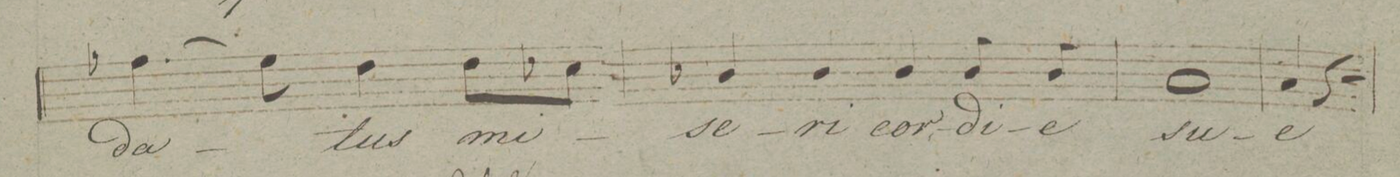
**kern	**text	**dynam
*I"Tenore.	*	*
*clefC4	*	*
*k[]	*	*
*met(c|)	*	*
*M2/2	*	*
(4.e-X\	-da-	.
8d\)	.	.
4c\	-tus	.
8c\L	mi-	.
8B-X\J	.	.
=98	=98	=98
4A-X/	-se-	.
4A-/	-ri-	.
4A-/	-cor-	.
8A-/	-di-	.
8A-/	-e	.
=99	=99	=99
1G/	su-	.
=100	=100	=100
4G/	-e	.
4r	.	.
2r	.	.
=101	=101	=101
*-	*-	*-
